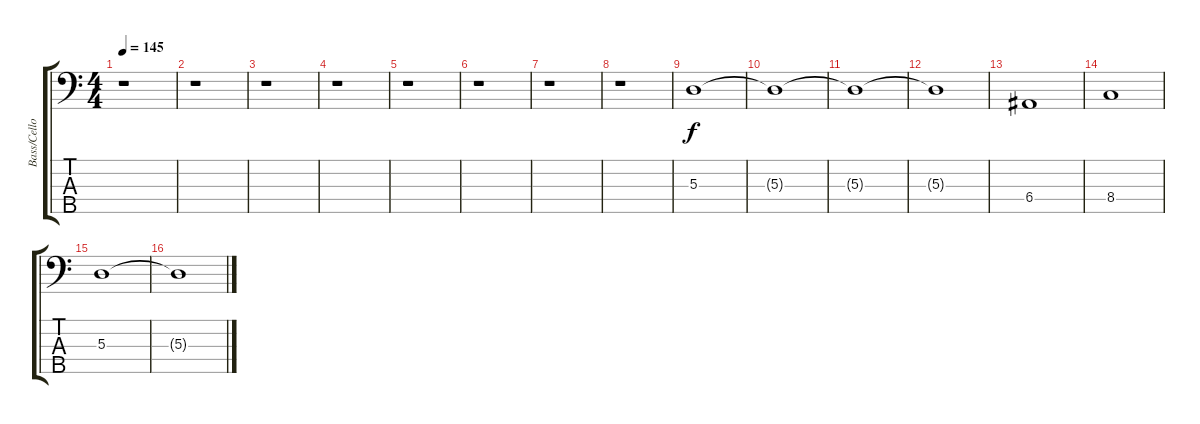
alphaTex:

\track ("Bass/Cello" "Bass/Cello") {instrument electricbassfinger}
\staff {score tabs}
\tuning (G2 D2 A1 E1 B0) {hide}
\ts (4 4)
\section ("" "")
\tempo 145
\clef f4
\ks c
r.1{dy f instrument electricbassfinger} |
r.1 |
r.1 |
r.1 |
r.1 |
r.1 |
r.1 |
r.1 |
5.3.1{instrument stringensemble2} |
5.3{t}.1 |
5.3{t}.1 |
5.3{t}.1 |
6.4.1 |
8.4.1 |
5.3.1 |
5.3{t}.1
